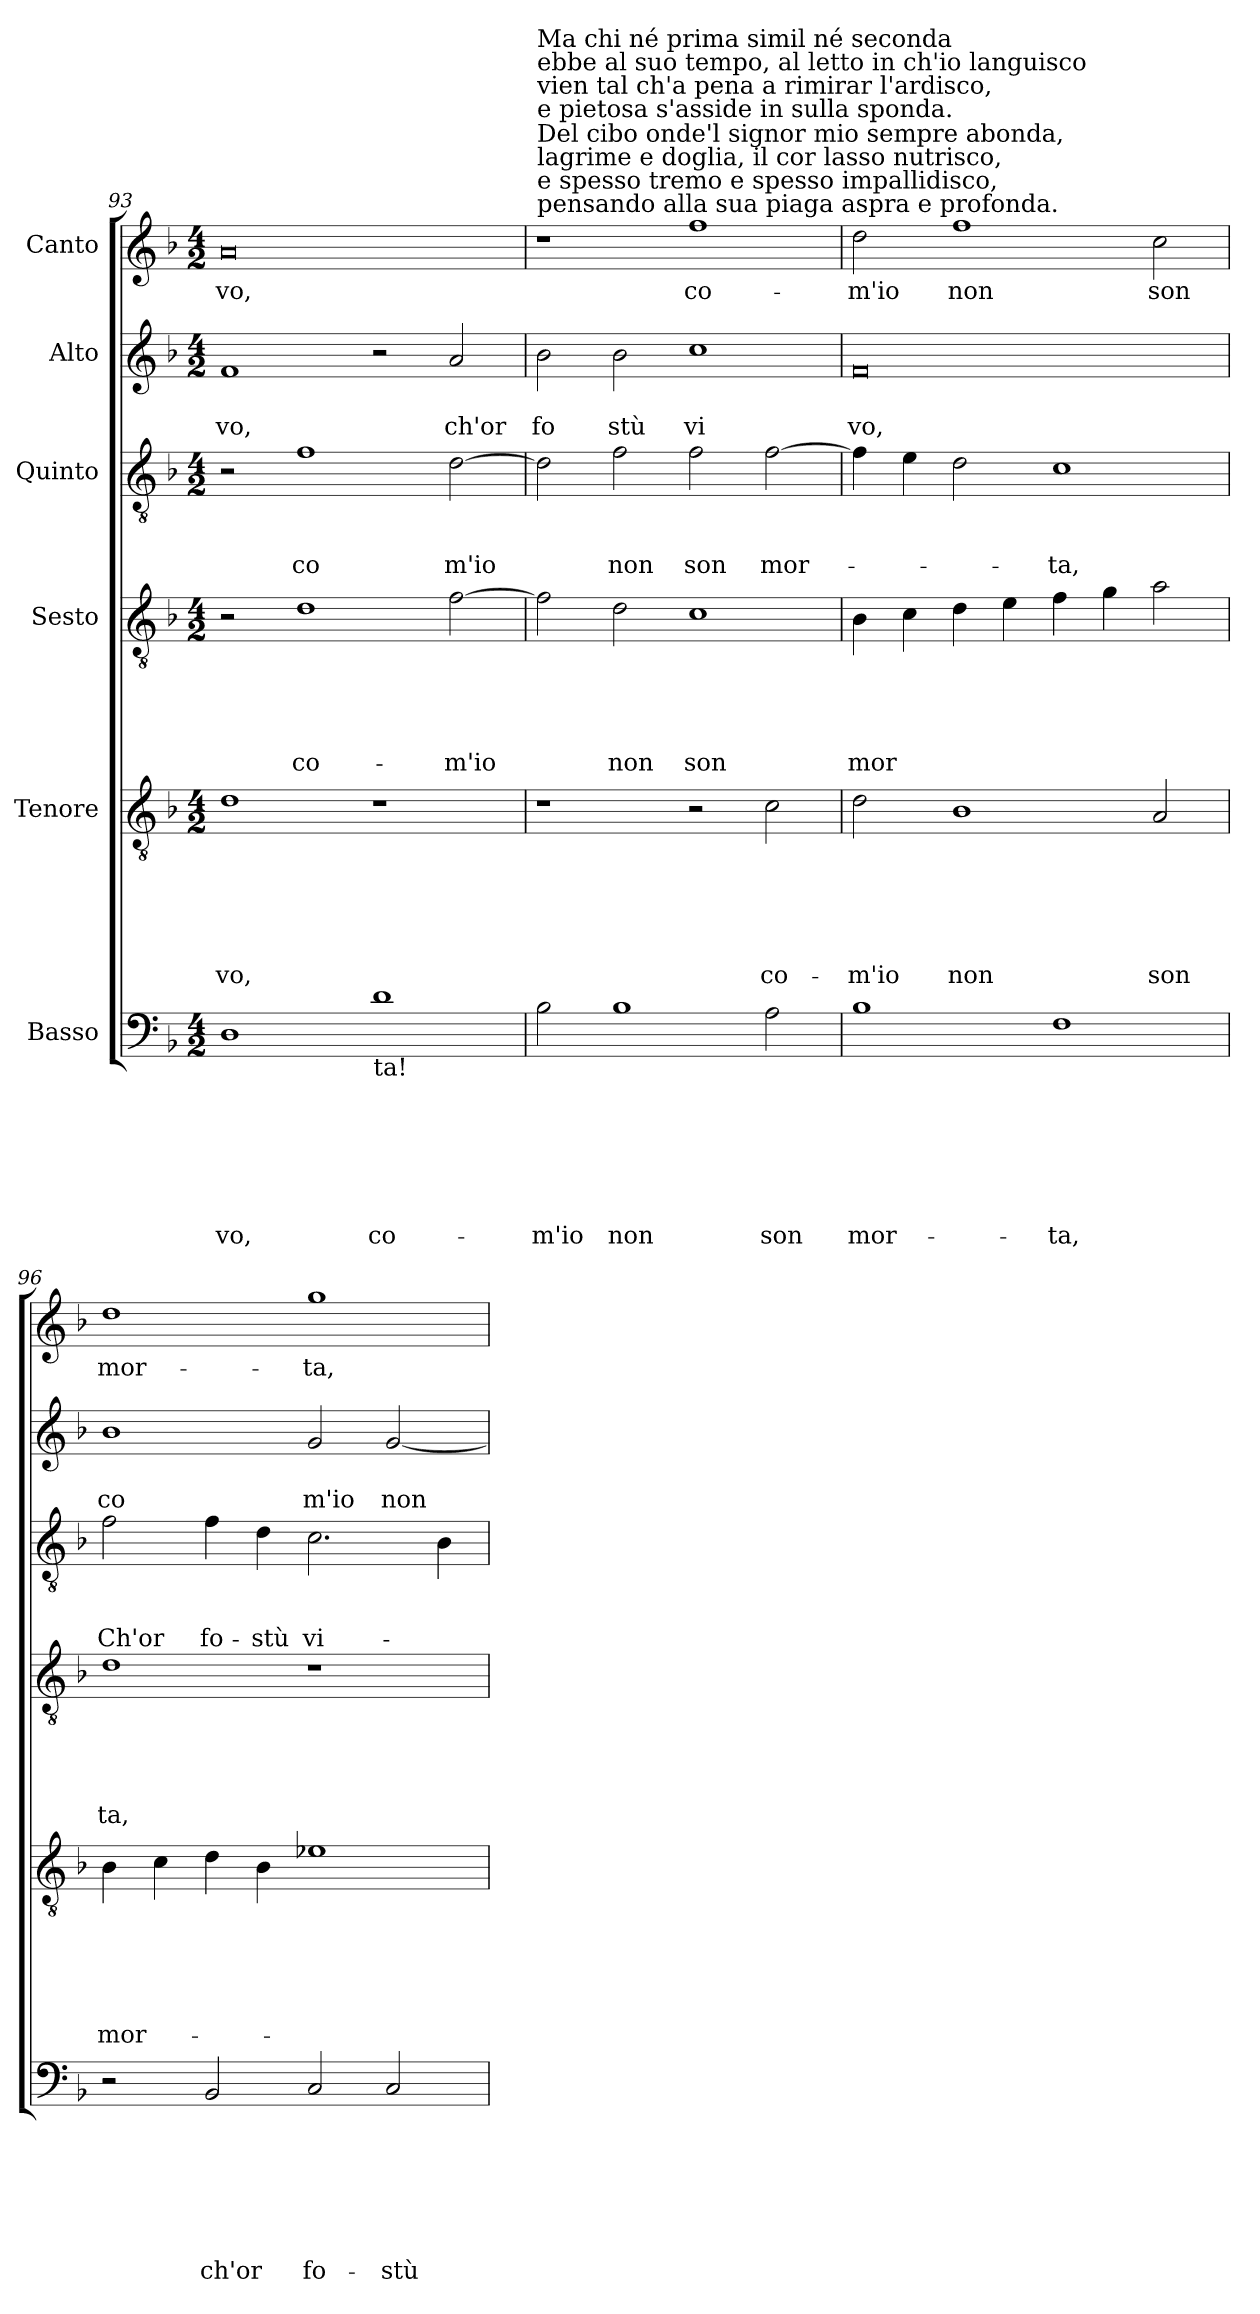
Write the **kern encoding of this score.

**kern	**text	**text	**text	**text	**text	**text	**text	**kern	**text	**text	**text	**text	**text	**text	**kern	**text	**text	**text	**text	**text	**kern	**text	**text	**text	**kern	**text	**text	**kern	**text
*part6	*part6	*part6	*part6	*part6	*part6	*part6	*part6	*part5	*part5	*part5	*part5	*part5	*part5	*part5	*part4	*part4	*part4	*part4	*part4	*part4	*part3	*part3	*part3	*part3	*part2	*part2	*part2	*part1	*part1
*staff6	*staff6	*staff6	*staff6	*staff6	*staff6	*staff6	*staff6	*staff5	*staff5	*staff5	*staff5	*staff5	*staff5	*staff5	*staff4	*staff4	*staff4	*staff4	*staff4	*staff4	*staff3	*staff3	*staff3	*staff3	*staff2	*staff2	*staff2	*staff1	*staff1
*I"Basso	*	*	*	*	*	*	*	*I"Tenore	*	*	*	*	*	*	*I"Sesto	*	*	*	*	*	*I"Quinto	*	*	*	*I"Alto	*	*	*I"Canto	*
*clefF4	*	*	*	*	*	*	*	*clefGv2	*	*	*	*	*	*	*clefGv2	*	*	*	*	*	*clefGv2	*	*	*	*clefG2	*	*	*clefG2	*
*ITrd-3c-5	*	*	*	*	*	*	*	*ITrd-3c-5	*	*	*	*	*	*	*	*	*	*	*	*	*ITrd-3c-5	*	*	*	*ITrd-3c-5	*	*	*ITrd-3c-5	*
*k[b-e-]	*	*	*	*	*	*	*	*k[b-e-]	*	*	*	*	*	*	*k[b-]	*	*	*	*	*	*k[b-e-]	*	*	*	*k[b-e-]	*	*	*k[b-e-]	*
*B-:	*	*	*	*	*	*	*	*B-:	*	*	*	*	*	*	*F:	*	*	*	*	*	*B-:	*	*	*	*B-:	*	*	*B-:	*
*M4/2	*	*	*	*	*	*	*	*M4/2	*	*	*	*	*	*	*M4/2	*	*	*	*	*	*M4/2	*	*	*	*M4/2	*	*	*M4/2	*
=93	=93	=93	=93	=93	=93	=93	=93	=93	=93	=93	=93	=93	=93	=93	=93	=93	=93	=93	=93	=93	=93	=93	=93	=93	=93	=93	=93	=93	=93
!	!	!	!	!	!	!	!LO:LY:b	!	!	!	!	!	!	!LO:LY:b	!	!	!	!	!	!	!	!	!	!	!	!	!LO:LY:b	!	!LO:LY:b
1G	.	.	.	.	.	.	-vo,	1g	.	.	.	.	.	vo,	2r	.	.	.	.	.	2r	.	.	.	1b-	.	vo,	0dd	-vo,
!	!	!	!	!	!	!	!	!	!	!	!	!	!	!	!	!	!	!	!	!LO:LY:b	!	!	!	!LO:LY:b	!	!	!	!	!
.	.	.	.	.	.	.	.	.	.	.	.	.	.	.	1d	.	.	.	.	co-	1b-	.	.	co	.	.	.	.	.
!LO:TX:b:t=ta!	!	!	!	!	!	!	!	!	!	!	!	!	!	!	!	!	!	!	!	!	!	!	!	!	!	!	!	!	!
!	!	!	!	!	!	!	!LO:LY:b	!	!	!	!	!	!	!	!	!	!	!	!	!	!	!	!	!	!	!	!	!	!
1g	.	.	.	.	.	.	co-	1r	.	.	.	.	.	.	.	.	.	.	.	.	.	.	.	.	2r	.	.	.	.
!	!	!	!	!	!	!	!	!	!	!	!	!	!	!	!	!	!	!	!	!LO:LY:b	!	!	!	!LO:LY:b	!	!	!LO:LY:b	!	!
.	.	.	.	.	.	.	.	.	.	.	.	.	.	.	[<2f\	.	.	.	.	-m'io	[<2g\	.	.	m'io	2dd/	.	ch'or	.	.
!!LO:LB:g=z
=94	=94	=94	=94	=94	=94	=94	=94	=94	=94	=94	=94	=94	=94	=94	=94	=94	=94	=94	=94	=94	=94	=94	=94	=94	=94	=94	=94	=94	=94
!	!	!	!	!	!	!	!	!	!	!	!	!	!	!	!	!	!	!	!	!	!	!	!	!	!	!	!	!LO:TX:a:t=Del cibo onde'l signor mio sempre abonda,\nlagrime e doglia, il cor lasso nutrisco,\ne spesso tremo e spesso impallidisco,\npensando alla sua piaga aspra e profonda.	!
!	!	!	!	!	!	!	!	!	!	!	!	!	!	!	!	!	!	!	!	!	!	!	!	!	!	!	!	!LO:TX:a:t=Ma chi né prima simil né seconda\nebbe al suo tempo, al letto in ch'io languisco\nvien tal ch'a pena a rimirar l'ardisco,\ne pietosa s'asside in sulla sponda.	!
!	!	!	!	!	!	!	!LO:LY:b	!	!	!	!	!	!	!	!	!	!	!	!	!	!	!	!	!	!	!	!LO:LY:b	!	!
2e-\	.	.	.	.	.	.	-m'io	1r	.	.	.	.	.	.	2f\]	.	.	.	.	.	2g\]	.	.	.	2ee-\	.	fo	1r	.
!	!	!	!	!	!	!	!LO:LY:b	!	!	!	!	!	!	!	!	!	!	!	!	!LO:LY:b	!	!	!	!LO:LY:b	!	!	!LO:LY:b	!	!
1e-	.	.	.	.	.	.	non	.	.	.	.	.	.	.	2d\	.	.	.	.	non	2b-\	.	.	non	2ee-\	.	stù	.	.
!	!	!	!	!	!	!	!	!	!	!	!	!	!	!	!	!	!	!	!	!LO:LY:b	!	!	!	!LO:LY:b	!	!	!LO:LY:b	!	!LO:LY:b
.	.	.	.	.	.	.	.	2r	.	.	.	.	.	.	1c	.	.	.	.	son	2b-\	.	.	son	1ff	.	vi	1bb-	co-
!	!	!	!	!	!	!	!LO:LY:b	!	!	!	!	!	!	!LO:LY:b	!	!	!	!	!	!	!	!	!	!LO:LY:b	!	!	!	!	!
2d\	.	.	.	.	.	.	son	2f\	.	.	.	.	.	co-	.	.	.	.	.	.	[>2b-\	.	.	mor-	.	.	.	.	.
=95	=95	=95	=95	=95	=95	=95	=95	=95	=95	=95	=95	=95	=95	=95	=95	=95	=95	=95	=95	=95	=95	=95	=95	=95	=95	=95	=95	=95	=95
!	!	!	!	!	!	!	!LO:LY:b	!	!	!	!	!	!	!LO:LY:b	!	!	!	!	!	!LO:LY:b	!	!	!	!	!	!	!LO:LY:b	!	!LO:LY:b
1e-	.	.	.	.	.	.	mor-	2g\	.	.	.	.	.	-m'io	4B-\	.	.	.	.	mor	4b-\]	.	.	.	0b-	.	vo,	2gg\	-m'io
.	.	.	.	.	.	.	.	.	.	.	.	.	.	.	4c\	.	.	.	.	.	4a\	.	.	.	.	.	.	.	.
!	!	!	!	!	!	!	!	!	!	!	!	!	!	!LO:LY:b	!	!	!	!	!	!	!	!	!	!	!	!	!	!	!LO:LY:b
.	.	.	.	.	.	.	.	1e-	.	.	.	.	.	non	4d\	.	.	.	.	.	2g\	.	.	.	.	.	.	1bb-	non
.	.	.	.	.	.	.	.	.	.	.	.	.	.	.	4e\	.	.	.	.	.	.	.	.	.	.	.	.	.	.
!	!	!	!	!	!	!	!LO:LY:b	!	!	!	!	!	!	!	!	!	!	!	!	!	!	!	!	!LO:LY:b	!	!	!	!	!
1B-	.	.	.	.	.	.	-ta,	.	.	.	.	.	.	.	4f\	.	.	.	.	.	1f	.	.	-ta,	.	.	.	.	.
.	.	.	.	.	.	.	.	.	.	.	.	.	.	.	4g\	.	.	.	.	.	.	.	.	.	.	.	.	.	.
!	!	!	!	!	!	!	!	!	!	!	!	!	!	!LO:LY:b	!	!	!	!	!	!	!	!	!	!	!	!	!	!	!LO:LY:b
.	.	.	.	.	.	.	.	2d/	.	.	.	.	.	son	2a\	.	.	.	.	.	.	.	.	.	.	.	.	2ff\	son
=96	=96	=96	=96	=96	=96	=96	=96	=96	=96	=96	=96	=96	=96	=96	=96	=96	=96	=96	=96	=96	=96	=96	=96	=96	=96	=96	=96	=96	=96
!	!	!	!	!	!	!	!	!	!	!	!	!	!	!LO:LY:b	!	!	!	!	!	!LO:LY:b	!	!	!	!LO:LY:b	!	!	!LO:LY:b	!	!LO:LY:b
2r	.	.	.	.	.	.	.	4e-\	.	.	.	.	.	mor-	1d	.	.	.	.	ta,	2b-\	.	.	Ch'or	1ee-	.	co	1gg	mor-
.	.	.	.	.	.	.	.	4f\	.	.	.	.	.	.	.	.	.	.	.	.	.	.	.	.	.	.	.	.	.
!	!	!	!	!	!	!	!LO:LY:b	!	!	!	!	!	!	!	!	!	!	!	!	!	!	!	!	!LO:LY:b	!	!	!	!	!
2E-/	.	.	.	.	.	.	ch'or	4g\	.	.	.	.	.	.	.	.	.	.	.	.	4b-\	.	.	fo-	.	.	.	.	.
!	!	!	!	!	!	!	!	!	!	!	!	!	!	!	!	!	!	!	!	!	!	!	!	!LO:LY:b	!	!	!	!	!
.	.	.	.	.	.	.	.	4e-\	.	.	.	.	.	.	.	.	.	.	.	.	4g\	.	.	-stù	.	.	.	.	.
!	!	!	!	!	!	!	!LO:LY:b	!	!	!	!	!	!	!	!	!	!	!	!	!	!	!	!	!LO:LY:b	!	!	!LO:LY:b	!	!LO:LY:b
2F/	.	.	.	.	.	.	fo-	1a-X	.	.	.	.	.	.	1r	.	.	.	.	.	2.f\	.	.	vi-	2cc/	.	m'io	1ccc	-ta,
!	!	!	!	!	!	!	!LO:LY:b	!	!	!	!	!	!	!	!	!	!	!	!	!	!	!	!	!	!	!	!LO:LY:b	!	!
2F/	.	.	.	.	.	.	-stù	.	.	.	.	.	.	.	.	.	.	.	.	.	.	.	.	.	[<2cc/	.	non	.	.
.	.	.	.	.	.	.	.	.	.	.	.	.	.	.	.	.	.	.	.	.	4e-\	.	.	.	.	.	.	.	.
=	=	=	=	=	=	=	=	=	=	=	=	=	=	=	=	=	=	=	=	=	=	=	=	=	=	=	=	=	=
*-	*-	*-	*-	*-	*-	*-	*-	*-	*-	*-	*-	*-	*-	*-	*-	*-	*-	*-	*-	*-	*-	*-	*-	*-	*-	*-	*-	*-	*-
